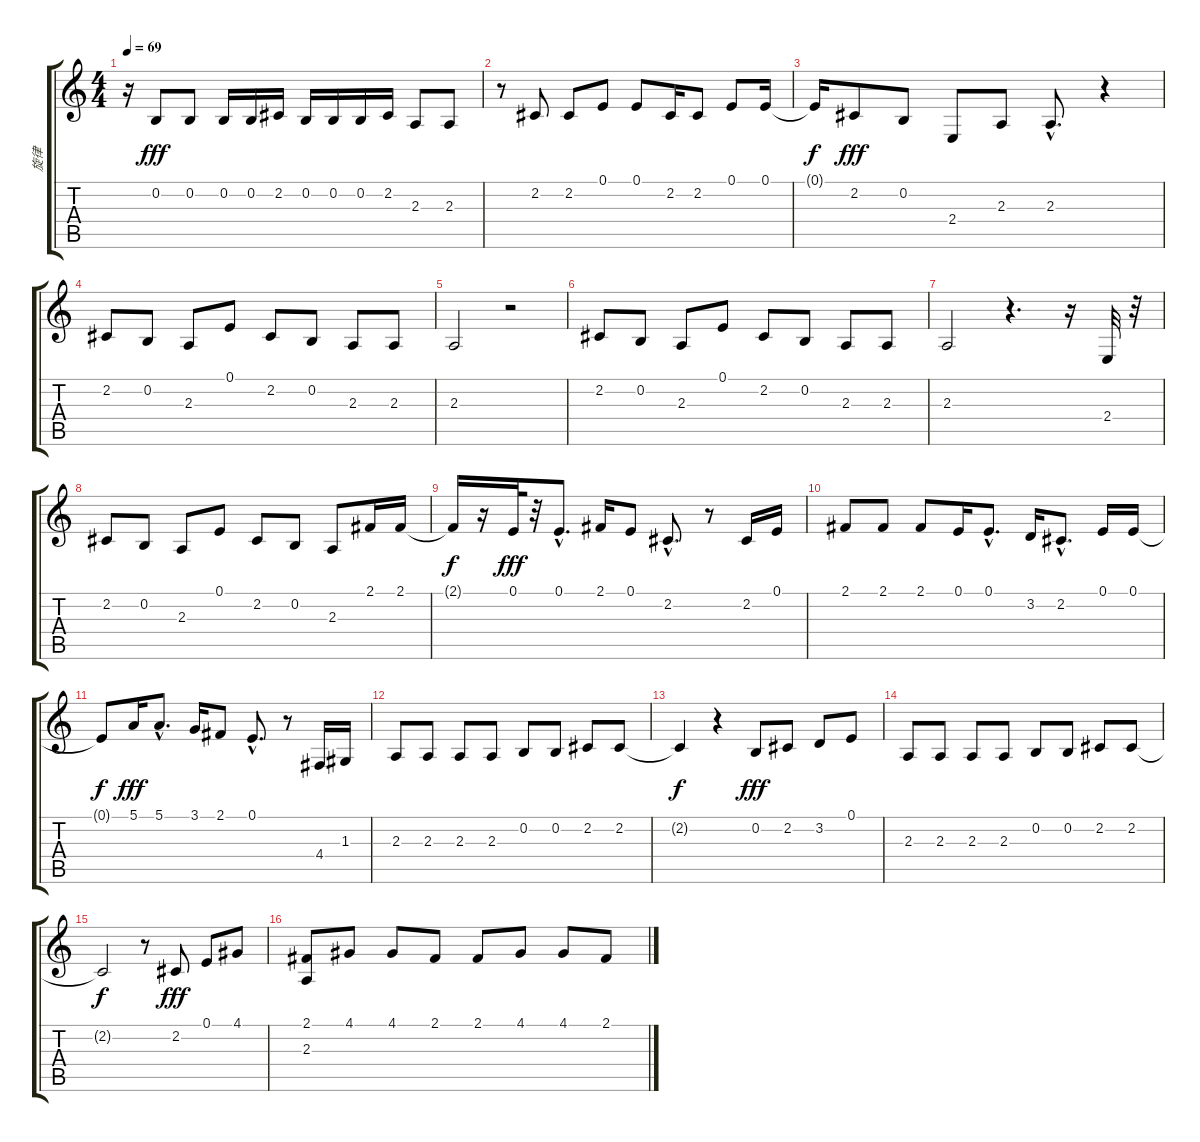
\track ("旋律" "旋律") {instrument sopranosax}
\staff {score tabs}
\tuning (E4 B3 G3 D3 A2 E2) {hide}
\ts (4 4)
\tempo 69
\clef g2
\ks c
r.16{dy fff} 0.2.8 0.2.8 0.2.16 0.2.16 2.2.16 0.2.16 0.2.16 0.2.16 2.2.16 2.3.8 2.3.8 |
r.8 2.2.8 2.2.8 0.1.8 0.1.8 2.2.16 2.2.8 0.1.8 0.1.16 |
0.1{t}.16{dy f} 2.2.8{dy fff} 0.2.8 2.4.8 2.3.8 2.3{hac}.8{d} r.4 |
2.2.8 0.2.8 2.3.8 0.1.8 2.2.8 0.2.8 2.3.8 2.3.8 |
2.3.2 r.2 |
2.2.8 0.2.8 2.3.8 0.1.8 2.2.8 0.2.8 2.3.8 2.3.8 |
2.3.2 r.4{d} r.16 2.4.32 r.32 |
2.2.8 0.2.8 2.3.8 0.1.8 2.2.8 0.2.8 2.3.8 2.1.16 2.1.16 |
2.1{t}.16{dy f} r.16 0.1.32{dy fff} r.32 0.1{hac}.8{d} 2.1.16 0.1.8 2.2{hac}.8{d} r.8 2.2.16 0.1.16 |
2.1.8 2.1.8 2.1.8 0.1.16 0.1{hac}.8{d} 3.2.16 2.2{hac}.8{d} 0.1.16 0.1.16 |
0.1{t}.8{dy f} 5.1.16{dy fff} 5.1{hac}.8{d} 3.1.16 2.1.8 0.1{hac}.8{d} r.8 4.4.16 1.3.16 |
2.3.8 2.3.8 2.3.8 2.3.8 0.2.8 0.2.8 2.2.8 2.2.8 |
2.2{t}.4{dy f} r.4 0.2.8{dy fff} 2.2.8 3.2.8 0.1.8 |
2.3.8 2.3.8 2.3.8 2.3.8 0.2.8 0.2.8 2.2.8 2.2.8 |
2.2{t}.2{dy f} r.8 2.2.8{dy fff} 0.1.8 4.1.8 |
(2.1 2.3).8 4.1.8 4.1.8 2.1.8 2.1.8 4.1.8 4.1.8 2.1.8
